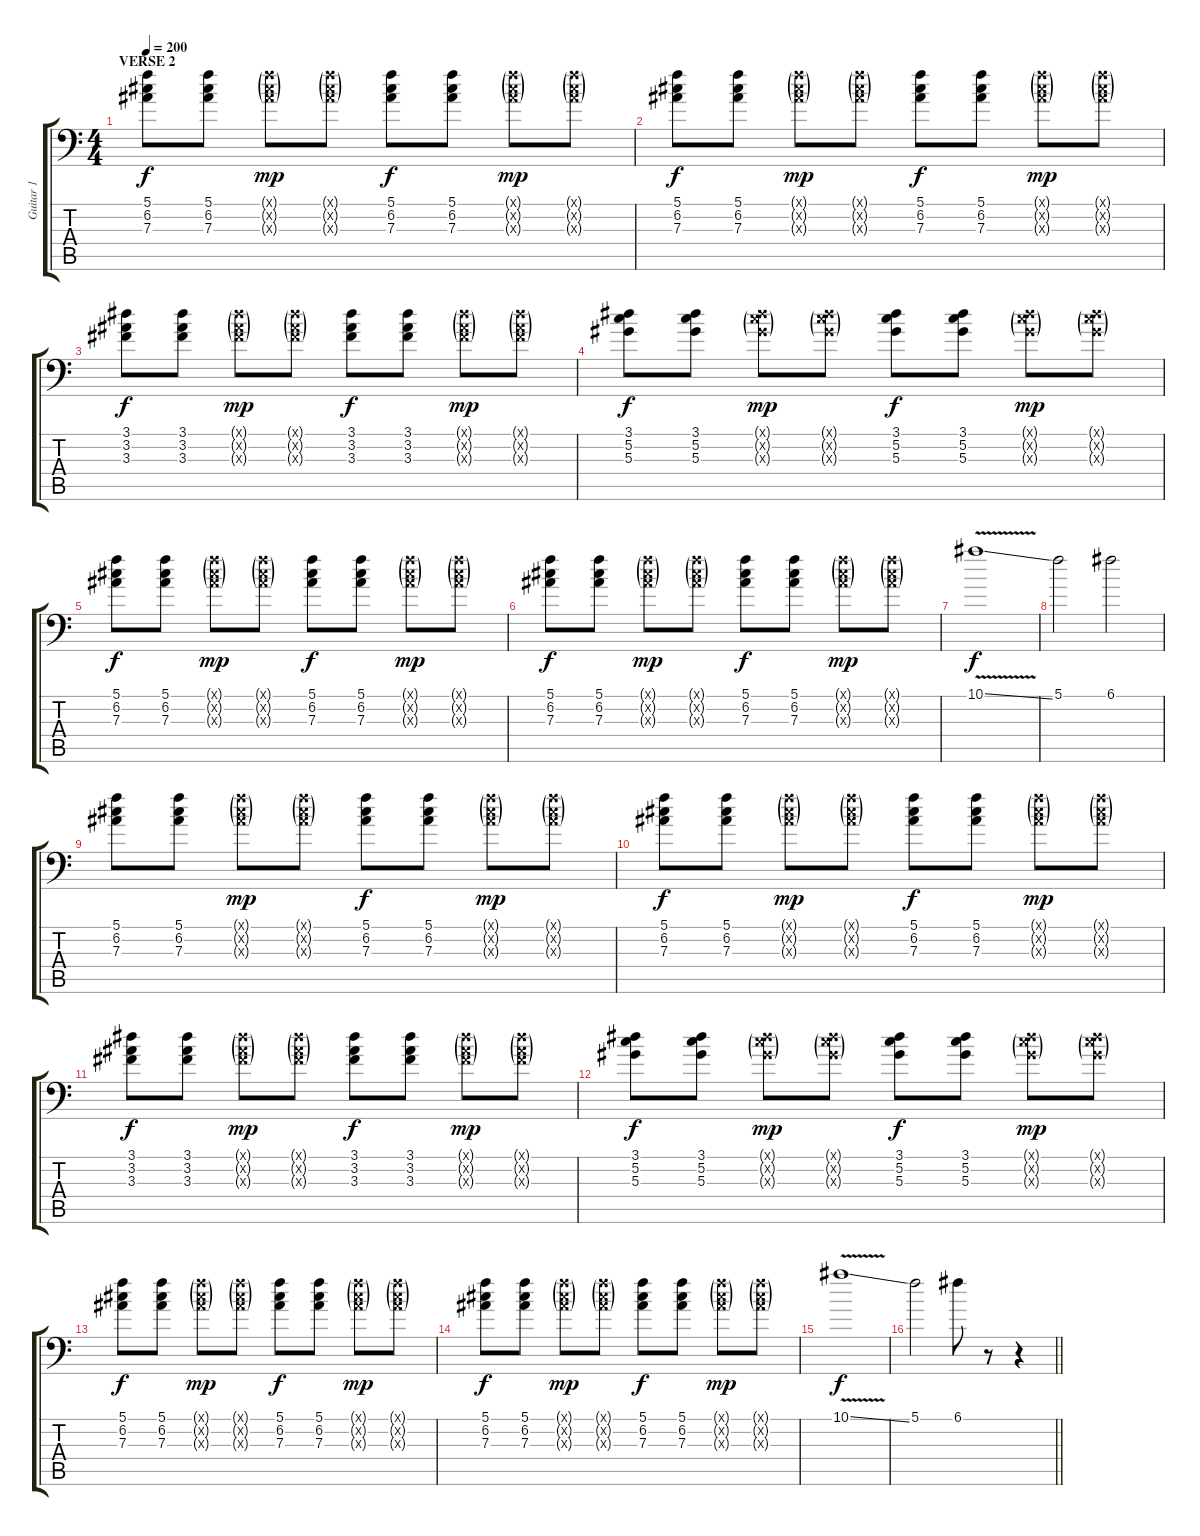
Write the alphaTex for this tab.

\track ("Guitar 1" "Guitar 1") {instrument distortionguitar}
\staff {score tabs}
\tuning (C4 G3 Eb3 Bb2 F2 Bb1) {hide}
\ts (4 4)
\section ("" "VERSE 2")
\tempo 200
\clef f4
\ks c
(5.1 6.2 7.3).8{dy f} (5.1 6.2 7.3).8 (5.1{g x} 6.2{g x} 7.3{g x}).8{dy mp} (5.1{g x} 6.2{g x} 7.3{g x}).8 (5.1 6.2 7.3).8{dy f} (5.1 6.2 7.3).8 (5.1{g x} 6.2{g x} 7.3{g x}).8{dy mp} (5.1{g x} 6.2{g x} 7.3{g x}).8 |
(5.1 6.2 7.3).8{dy f} (5.1 6.2 7.3).8 (5.1{g x} 6.2{g x} 7.3{g x}).8{dy mp} (5.1{g x} 6.2{g x} 7.3{g x}).8 (5.1 6.2 7.3).8{dy f} (5.1 6.2 7.3).8 (5.1{g x} 6.2{g x} 7.3{g x}).8{dy mp} (5.1{g x} 6.2{g x} 7.3{g x}).8 |
(3.1 3.2 3.3).8{dy f} (3.1 3.2 3.3).8 (3.1{g x} 3.2{g x} 3.3{g x}).8{dy mp} (3.1{g x} 3.2{g x} 3.3{g x}).8 (3.1 3.2 3.3).8{dy f} (3.1 3.2 3.3).8 (3.1{g x} 3.2{g x} 3.3{g x}).8{dy mp} (3.1{g x} 3.2{g x} 3.3{g x}).8 |
(3.1 5.2 5.3).8{dy f} (3.1 5.2 5.3).8 (3.1{g x} 5.2{g x} 5.3{g x}).8{dy mp} (3.1{g x} 5.2{g x} 5.3{g x}).8 (3.1 5.2 5.3).8{dy f} (3.1 5.2 5.3).8 (3.1{g x} 5.2{g x} 5.3{g x}).8{dy mp} (3.1{g x} 5.2{g x} 5.3{g x}).8 |
(5.1 6.2 7.3).8{dy f} (5.1 6.2 7.3).8 (5.1{g x} 6.2{g x} 7.3{g x}).8{dy mp} (5.1{g x} 6.2{g x} 7.3{g x}).8 (5.1 6.2 7.3).8{dy f} (5.1 6.2 7.3).8 (5.1{g x} 6.2{g x} 7.3{g x}).8{dy mp} (5.1{g x} 6.2{g x} 7.3{g x}).8 |
(5.1 6.2 7.3).8{dy f} (5.1 6.2 7.3).8 (5.1{g x} 6.2{g x} 7.3{g x}).8{dy mp} (5.1{g x} 6.2{g x} 7.3{g x}).8 (5.1 6.2 7.3).8{dy f} (5.1 6.2 7.3).8 (5.1{g x} 6.2{g x} 7.3{g x}).8{dy mp} (5.1{g x} 6.2{g x} 7.3{g x}).8 |
10.1{v ss}.1{dy f} |
5.1.2 6.1.2 |
(5.1 6.2 7.3).8 (5.1 6.2 7.3).8 (5.1{g x} 6.2{g x} 7.3{g x}).8{dy mp} (5.1{g x} 6.2{g x} 7.3{g x}).8 (5.1 6.2 7.3).8{dy f} (5.1 6.2 7.3).8 (5.1{g x} 6.2{g x} 7.3{g x}).8{dy mp} (5.1{g x} 6.2{g x} 7.3{g x}).8 |
(5.1 6.2 7.3).8{dy f} (5.1 6.2 7.3).8 (5.1{g x} 6.2{g x} 7.3{g x}).8{dy mp} (5.1{g x} 6.2{g x} 7.3{g x}).8 (5.1 6.2 7.3).8{dy f} (5.1 6.2 7.3).8 (5.1{g x} 6.2{g x} 7.3{g x}).8{dy mp} (5.1{g x} 6.2{g x} 7.3{g x}).8 |
(3.1 3.2 3.3).8{dy f} (3.1 3.2 3.3).8 (3.1{g x} 3.2{g x} 3.3{g x}).8{dy mp} (3.1{g x} 3.2{g x} 3.3{g x}).8 (3.1 3.2 3.3).8{dy f} (3.1 3.2 3.3).8 (3.1{g x} 3.2{g x} 3.3{g x}).8{dy mp} (3.1{g x} 3.2{g x} 3.3{g x}).8 |
(3.1 5.2 5.3).8{dy f} (3.1 5.2 5.3).8 (3.1{g x} 5.2{g x} 5.3{g x}).8{dy mp} (3.1{g x} 5.2{g x} 5.3{g x}).8 (3.1 5.2 5.3).8{dy f} (3.1 5.2 5.3).8 (3.1{g x} 5.2{g x} 5.3{g x}).8{dy mp} (3.1{g x} 5.2{g x} 5.3{g x}).8 |
(5.1 6.2 7.3).8{dy f} (5.1 6.2 7.3).8 (5.1{g x} 6.2{g x} 7.3{g x}).8{dy mp} (5.1{g x} 6.2{g x} 7.3{g x}).8 (5.1 6.2 7.3).8{dy f} (5.1 6.2 7.3).8 (5.1{g x} 6.2{g x} 7.3{g x}).8{dy mp} (5.1{g x} 6.2{g x} 7.3{g x}).8 |
(5.1 6.2 7.3).8{dy f} (5.1 6.2 7.3).8 (5.1{g x} 6.2{g x} 7.3{g x}).8{dy mp} (5.1{g x} 6.2{g x} 7.3{g x}).8 (5.1 6.2 7.3).8{dy f} (5.1 6.2 7.3).8 (5.1{g x} 6.2{g x} 7.3{g x}).8{dy mp} (5.1{g x} 6.2{g x} 7.3{g x}).8 |
10.1{v ss}.1{dy f} |
\barLineRight lightlight
5.1.2 6.1.8 r.8 r.4
